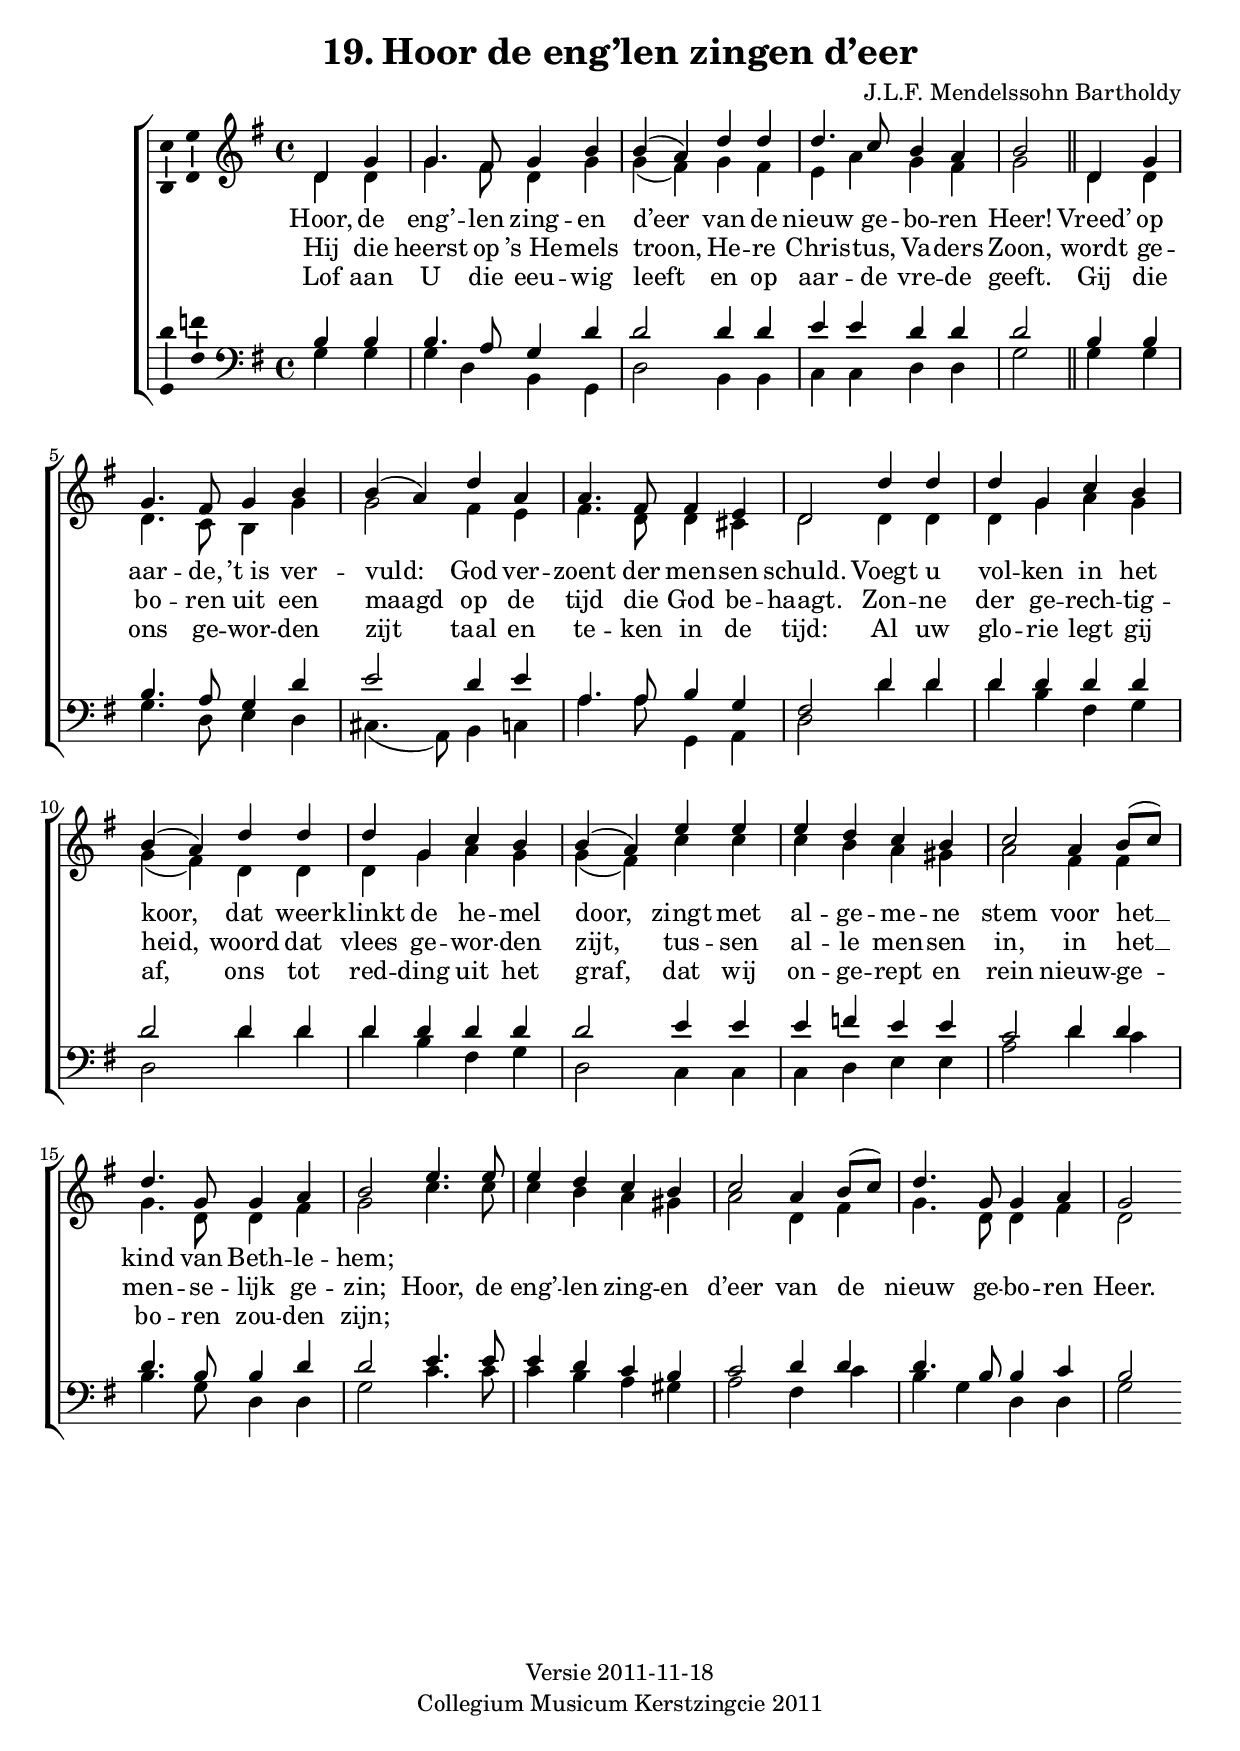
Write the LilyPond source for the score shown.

% vim: set fileformat=dos:
\version "2.12.3"

% vim: set fileformat=dos:
\version "2.12.3"

soprano = {
  \clef "treble" \key g \major \time 4/4 \partial 2 d'4 g'4 | % 1
  g'4. fis'8 g'4 b'4 | % 2
  b'4( a'4) d''4 d''4 | % 3
  d''4. c''8 b'4 a'4 | % 4
  b'2 \bar "||"
  d'4 g'4 | % 5
  g'4. fis'8 g'4 b'4 | % 6
  b'4( a'4) d''4 a'4 | % 7
  a'4. fis'8 fis'4 e'4 | % 8
  d'2 d''4 d''4 | % 9
  d''4 g'4 c''4 b'4 | \barNumberCheck #10
  b'4( a'4) d''4 d''4 | % 11
  d''4 g'4 c''4 b'4 | % 12
  b'4( a'4) e''4 e''4 | % 13
  e''4 d''4 c''4 b'4 | % 14
  c''2 a'4 b'8([ c''8)] | % 15
  d''4. g'8 g'4 a'4 | % 16
  b'2 e''4. e''8 | % 17
  e''4 d''4 c''4 b'4 | % 18
  c''2 a'4 b'8 ( [ c''8 ) ] | % 19
  d''4. g'8 g'4 a'4 | \barNumberCheck #20
  g'2 
  \bar ":|"
}

alto = {
  \clef "treble" \key g \major \time 4/4 \partial 2 d'4 d'4 | % 1
  g'4. fis'8 d'4 g'4 | % 2
  g'4( fis'4) g'4 fis'4 | % 3
  e'4 a'4 g'4 fis'4 | % 4
  g'2 \bar "||"
  d'4 d'4 | % 5
  d'4. c'8 b4 g'4 | % 6
  g'2 fis'4 e'4 | % 7
  fis'4. d'8 d'4 cis'4 | % 8
  d'2 d'4 d'4 | % 9
  d'4 g'4 a'4 g'4 | \barNumberCheck #10
  g'4( fis'4) d'4 d'4 | % 11
  d'4 g'4 a'4 g'4 | % 12
  g'4( fis'4) c''4 c''4 | % 13
  c''4 b'4 a'4 gis'4 | % 14
  a'2 fis'4 fis'4 | % 15
  g'4. d'8 d'4 fis'4 | % 16
  g'2 c''4. c''8 | % 17
  c''4 b'4 a'4 gis'4 | % 18
  a'2 d'4 fis'4 | % 19
  g'4. d'8 d'4 fis'4 | \barNumberCheck #20
  d'2 
}

tenor = {
  \clef "bass" \key g \major \time 4/4 \partial 2 b4 b4 | % 1
  b4. a8 g4 d'4 | % 2
  d'2 d'4 d'4 | % 3
  e'4 e'4 d'4 d'4 | % 4
  d'2 \bar "||"
  b4 b4 | % 5
  b4. a8 g4 d'4 | % 6
  e'2 d'4 e'4 | % 7
  a4. a8 b4 g4 | % 8
  fis2 d'4 d'4 | % 9
  d'4 d'4 d'4 d'4 | \barNumberCheck #10
  d'2 d'4 d'4 | % 11
  d'4 d'4 d'4 d'4 | % 12
  d'2 e'4 e'4 | % 13
  e'4 f'4 e'4 e'4 | % 14
  c'2 d'4 d'4 | % 15
  d'4. b8 b4 d'4 | % 16
  d'2 e'4. e'8 | % 17
  e'4 d'4 c'4 b4 | % 18
  c'2 d'4 d'4 | % 19
  d'4. b8 b4 c'4 | \barNumberCheck #20
  b2 
}

bass = {
  \clef "bass" 
  \key g \major 
  \time 4/4 
  \partial 2 g4 g4 | % 1
  g4 d4 b,4 g,4 | % 2
  d2 b,4 b,4 | % 3
  c4 c4 d4 d4 | % 4
  g2 \bar "||"
  g4 g4 | % 5
  g4. d8 e4 d4 | % 6
  cis4.( a,8) b,4 c4 | % 7
  a4. a8 g,4 a,4 | % 8
  d2 d'4 d'4 | % 9
  d'4 b4 fis4 g4 | \barNumberCheck #10
  d2 d'4 d'4 | % 11
  d'4 b4 fis4 g4 | % 12
  d2 c4 c4 | % 13
  c4 d4 e4 e4 | % 14
  a2 d'4 c'4 | % 15
  b4. g8 d4 d4 | % 16
  g2 c'4. c'8 | % 17
  c'4 b4 a4 gis4 | % 18
  a2 fis4 c'4 | % 19
  b4 g4 d4 d4 | \barNumberCheck #20
  g2 
}

verseOneNL = \lyricmode {
  Hoor, de eng’ -- len zing -- en d’eer
  van de nieuw ge -- bo -- ren Heer!
  Vreed’ op aar -- de, "’t is" ver -- vuld:
  God ver -- zoent der men -- sen schuld.
  Voegt u vol -- ken in het koor,
  dat weer -- klinkt de he -- mel door,
  zingt met al -- ge -- me -- ne stem
  voor het __ kind van Beth -- le -- hem;
}

verseTwoNL = \lyricmode {
  Hij die heerst op "’s He" -- mels troon,
  He -- re Chris -- tus, Va -- ders Zoon,
  wordt ge -- bo -- ren uit een maagd
  op de tijd die God be -- haagt.
  Zon -- ne der ge -- rech -- tig -- heid,
  woord dat vlees ge -- wor -- den zijt,
  tus -- sen al -- le men -- sen in,
  in het __ men -- se -- lijk ge -- zin;
  Hoor, de eng’ -- len zing -- en d’eer
  van de nieuw ge -- bo -- ren Heer.
}

verseThreeNL = \lyricmode {
  Lof aan U die eeu -- wig leeft
  en op aar -- de vre -- de geeft.
  Gij die ons ge -- wor -- den zijt
  taal en te -- ken in de tijd:
  Al uw glo -- rie legt gij af,
  ons tot red -- ding uit het graf,
  dat wij on -- ge -- rept en rein
  nieuw -- ge -- bo -- ren zou -- den zijn;
}


nummer = "19."

\header {
  title = \markup {\nummer "Hoor de eng’len zingen d’eer"}
  composer = "J.L.F. Mendelssohn Bartholdy"
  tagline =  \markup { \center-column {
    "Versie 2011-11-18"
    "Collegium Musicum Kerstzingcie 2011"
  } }
}

\score {
  \new ChoirStaff <<
    \new Staff = "upper" <<
      \clef "treble"
      \new Voice = "vSoprano" { 
        \override Ambitus #'X-offset = #2.5
        \voiceOne \soprano 
      }
      \new Voice = "vAlto" { \voiceTwo \alto }
    >>

    \new Lyrics \lyricsto "vSoprano" \verseOneNL
    \new Lyrics \lyricsto "vSoprano" \verseTwoNL
    \new Lyrics \lyricsto "vSoprano" \verseThreeNL

    \new Staff = "lower" <<
      \clef "bass"
      \new Voice = "vTenor" { 
        \override Ambitus #'X-offset = #3.0
        \voiceOne \tenor 
      }
      \new Voice = "vBass" { \voiceTwo \bass }
    >>
  >>
  \layout { 
    % We can haz ambitus to display pitch range?
    \context { \Voice 
      \consists "Ambitus_engraver"
    }
  }
}
